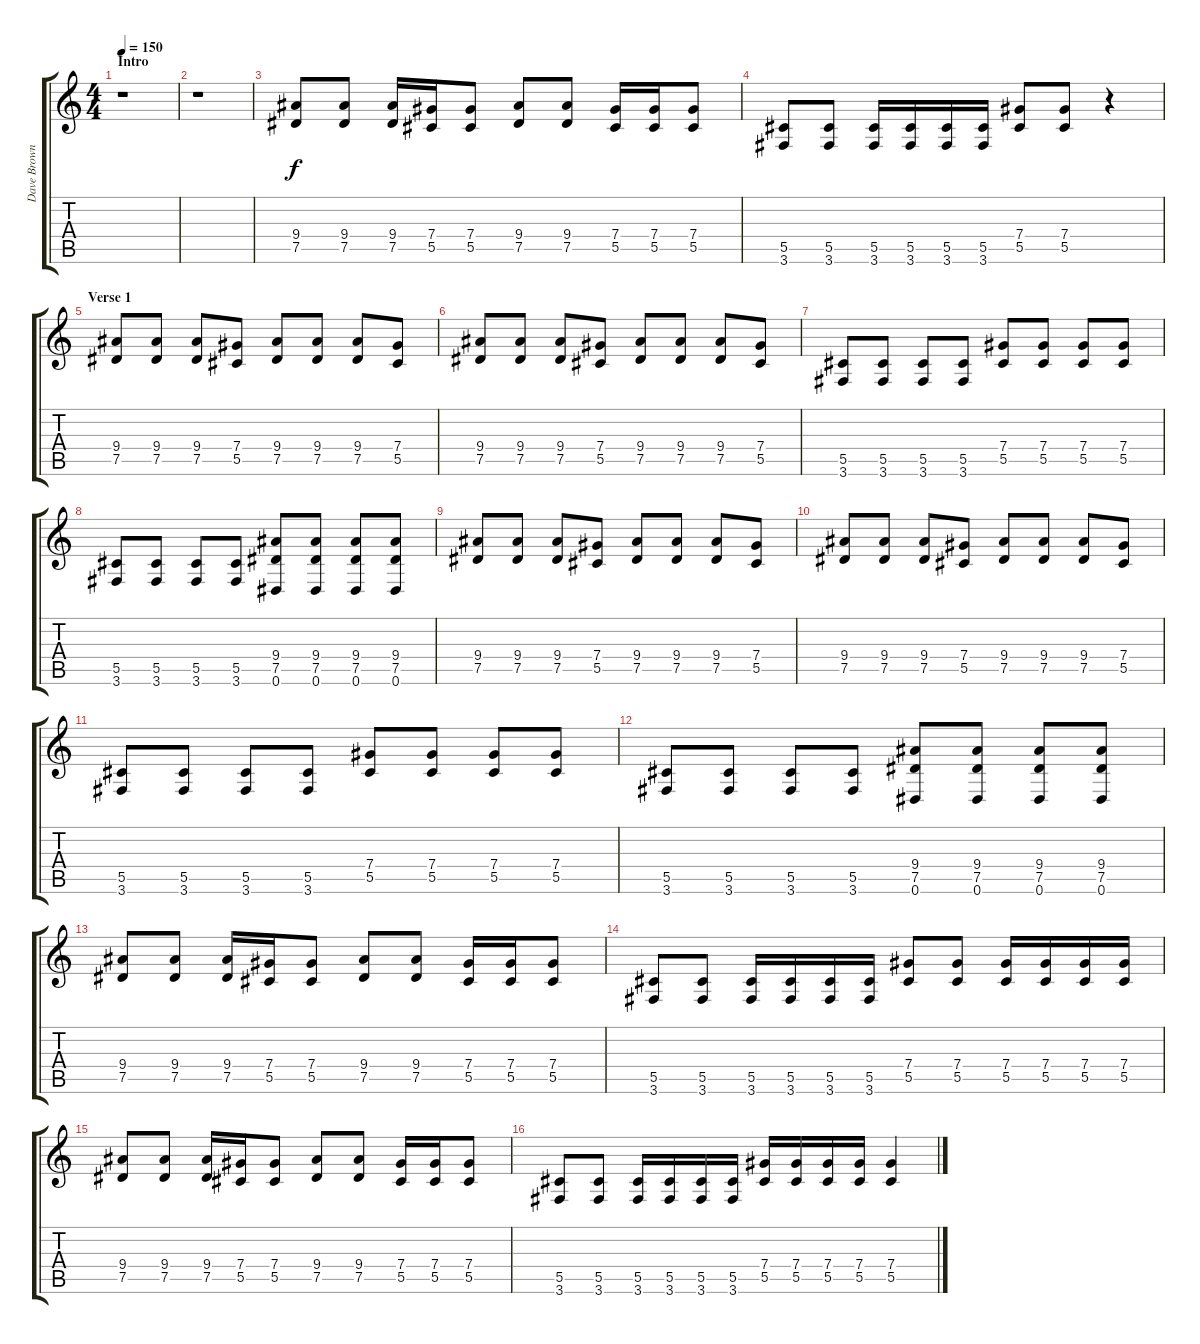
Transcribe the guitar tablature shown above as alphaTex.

\track ("Dave Brownsound" "Dave Brown") {instrument distortionguitar}
\staff {score tabs}
\tuning (Eb4 Bb3 Gb3 Db3 Ab2 Eb2) {hide}
\ts (4 4)
\section ("" "Intro")
\tempo 150
\clef g2
\ks c
r.1{dy f instrument distortionguitar} |
r.1 |
(9.4 7.5).8 (9.4 7.5).8 (9.4 7.5).16 (7.4 5.5).16 (7.4 5.5).8 (9.4 7.5).8 (9.4 7.5).8 (7.4 5.5).16 (7.4 5.5).16 (7.4 5.5).8 |
(5.5 3.6).8 (5.5 3.6).8 (5.5 3.6).16 (5.5 3.6).16 (5.5 3.6).16 (5.5 3.6).16 (7.4 5.5).8 (7.4 5.5).8 r.4 |
\section ("" "Verse 1")
(9.4 7.5).8 (9.4 7.5).8 (9.4 7.5).8 (7.4 5.5).8 (9.4 7.5).8 (9.4 7.5).8 (9.4 7.5).8 (7.4 5.5).8 |
(9.4 7.5).8 (9.4 7.5).8 (9.4 7.5).8 (7.4 5.5).8 (9.4 7.5).8 (9.4 7.5).8 (9.4 7.5).8 (7.4 5.5).8 |
(5.5 3.6).8 (5.5 3.6).8 (5.5 3.6).8 (5.5 3.6).8 (7.4 5.5).8 (7.4 5.5).8 (7.4 5.5).8 (7.4 5.5).8 |
(5.5 3.6).8 (5.5 3.6).8 (5.5 3.6).8 (5.5 3.6).8 (9.4 7.5 0.6).8 (9.4 7.5 0.6).8 (9.4 7.5 0.6).8 (9.4 7.5 0.6).8 |
(9.4 7.5).8 (9.4 7.5).8 (9.4 7.5).8 (7.4 5.5).8 (9.4 7.5).8 (9.4 7.5).8 (9.4 7.5).8 (7.4 5.5).8 |
(9.4 7.5).8 (9.4 7.5).8 (9.4 7.5).8 (7.4 5.5).8 (9.4 7.5).8 (9.4 7.5).8 (9.4 7.5).8 (7.4 5.5).8 |
(5.5 3.6).8 (5.5 3.6).8 (5.5 3.6).8 (5.5 3.6).8 (7.4 5.5).8 (7.4 5.5).8 (7.4 5.5).8 (7.4 5.5).8 |
(5.5 3.6).8 (5.5 3.6).8 (5.5 3.6).8 (5.5 3.6).8 (9.4 7.5 0.6).8 (9.4 7.5 0.6).8 (9.4 7.5 0.6).8 (9.4 7.5 0.6).8 |
(9.4 7.5).8 (9.4 7.5).8 (9.4 7.5).16 (7.4 5.5).16 (7.4 5.5).8 (9.4 7.5).8 (9.4 7.5).8 (7.4 5.5).16 (7.4 5.5).16 (7.4 5.5).8 |
(5.5 3.6).8 (5.5 3.6).8 (5.5 3.6).16 (5.5 3.6).16 (5.5 3.6).16 (5.5 3.6).16 (7.4 5.5).8 (7.4 5.5).8 (7.4 5.5).16 (7.4 5.5).16 (7.4 5.5).16 (7.4 5.5).16 |
(9.4 7.5).8 (9.4 7.5).8 (9.4 7.5).16 (7.4 5.5).16 (7.4 5.5).8 (9.4 7.5).8 (9.4 7.5).8 (7.4 5.5).16 (7.4 5.5).16 (7.4 5.5).8 |
(5.5 3.6).8 (5.5 3.6).8 (5.5 3.6).16 (5.5 3.6).16 (5.5 3.6).16 (5.5 3.6).16 (7.4 5.5).16 (7.4 5.5).16 (7.4 5.5).16 (7.4 5.5).16 (7.4 5.5).4
